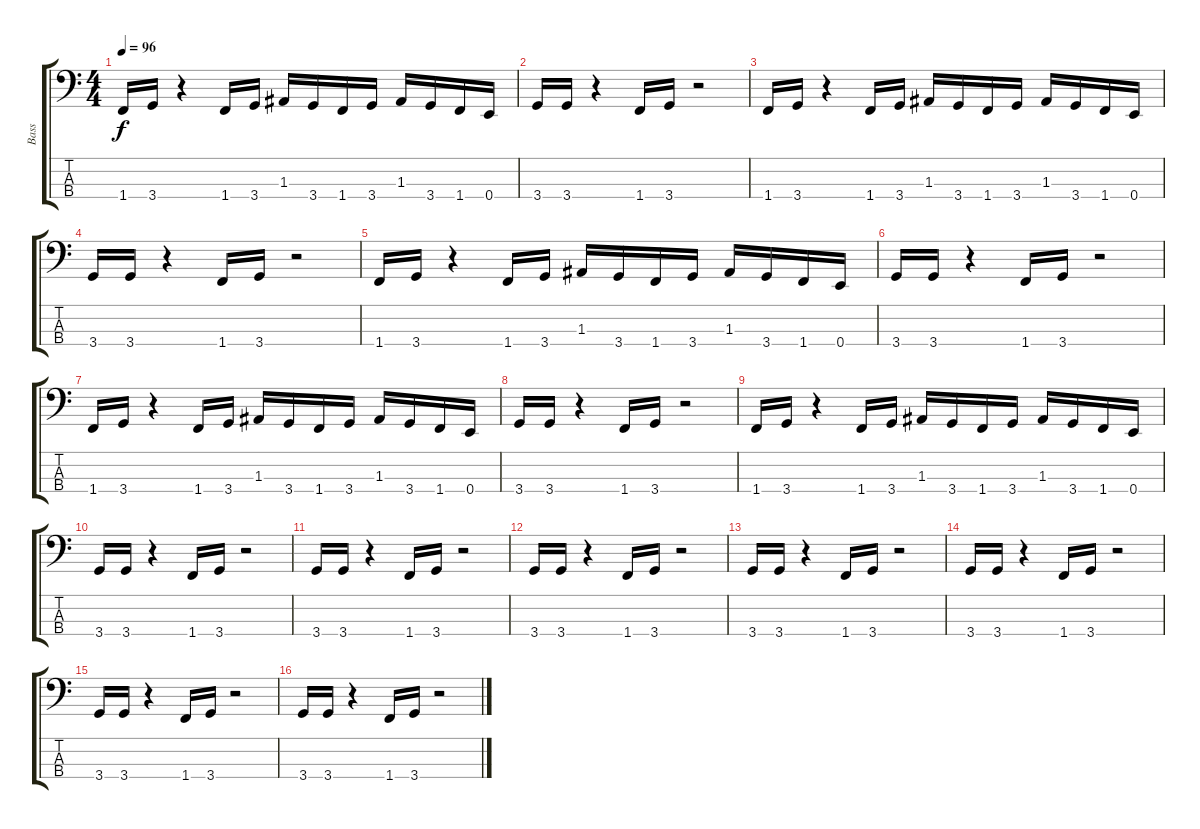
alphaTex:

\track ("Bass" "Bass") {instrument electricbassfinger}
\staff {score tabs}
\tuning (G2 D2 A1 E1) {hide}
\ts (4 4)
\tempo 96
\clef f4
\ks c
1.4.16{dy f} 3.4.16 r.4 1.4.16 3.4.16 1.3.16 3.4.16 1.4.16 3.4.16 1.3.16 3.4.16 1.4.16 0.4.16 |
3.4.16 3.4.16 r.4 1.4.16 3.4.16 r.2 |
1.4.16 3.4.16 r.4 1.4.16 3.4.16 1.3.16 3.4.16 1.4.16 3.4.16 1.3.16 3.4.16 1.4.16 0.4.16 |
3.4.16 3.4.16 r.4 1.4.16 3.4.16 r.2 |
1.4.16 3.4.16 r.4 1.4.16 3.4.16 1.3.16 3.4.16 1.4.16 3.4.16 1.3.16 3.4.16 1.4.16 0.4.16 |
3.4.16 3.4.16 r.4 1.4.16 3.4.16 r.2 |
1.4.16 3.4.16 r.4 1.4.16 3.4.16 1.3.16 3.4.16 1.4.16 3.4.16 1.3.16 3.4.16 1.4.16 0.4.16 |
3.4.16 3.4.16 r.4 1.4.16 3.4.16 r.2 |
1.4.16 3.4.16 r.4 1.4.16 3.4.16 1.3.16 3.4.16 1.4.16 3.4.16 1.3.16 3.4.16 1.4.16 0.4.16 |
3.4.16 3.4.16 r.4 1.4.16 3.4.16 r.2 |
3.4.16 3.4.16 r.4 1.4.16 3.4.16 r.2 |
3.4.16 3.4.16 r.4 1.4.16 3.4.16 r.2 |
3.4.16 3.4.16 r.4 1.4.16 3.4.16 r.2 |
3.4.16 3.4.16 r.4 1.4.16 3.4.16 r.2 |
3.4.16 3.4.16 r.4 1.4.16 3.4.16 r.2 |
3.4.16 3.4.16 r.4 1.4.16 3.4.16 r.2
